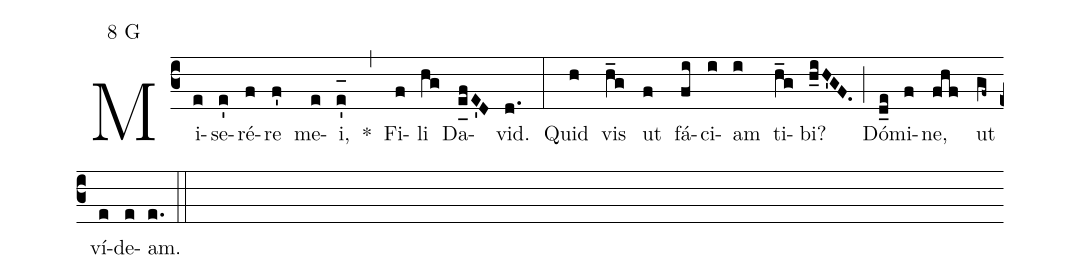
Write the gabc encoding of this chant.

mode:8 G;
%%
(c3) Mi(e)se(e')ré(f)re(f') me(e)i,(e'_[oh:h]) *(,) Fi(f)li(hg) Da(e_[uh:l]fE'D)vid.(d.) (:) Quid(h) vis(h_g) ut(f) fá(fi)ci(i)am(i) ti(h_g)bi?(h_iH'GF.) (;) Dó(d_e)mi(f)ne,(fhf) ut(gf~) ví(e)de(e)am.(e.) (::)
